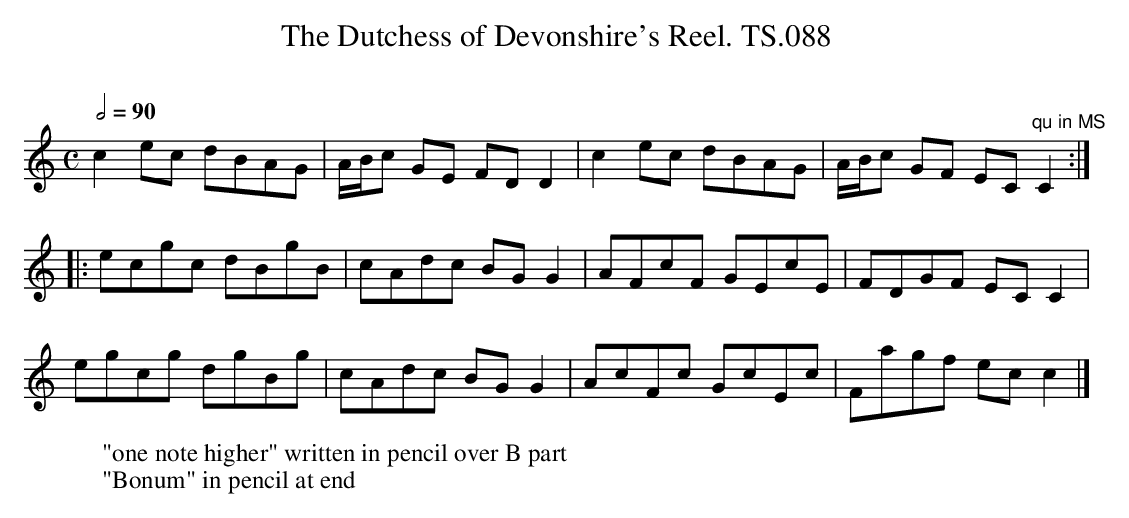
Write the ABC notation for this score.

X:1
T:Dutchess of Devonshire's Reel. TS.088, The
M:C
L:1/8
Q:1/2=90
W: "one note higher" written in pencil over B part
W: "Bonum" in pencil at end
O:
K:C
c2ec dBAG|A/B/c GE FDD2|c2ec dBAG|A/B/c GF EC"qu in MS"C2:|
|:ecgc dBgB|cAdc BGG2|AFcF GEcE|FDGF EC C2|
egcg dgBg|cAdc BGG2|AcFc GcEc|Fagf ecc2|]
